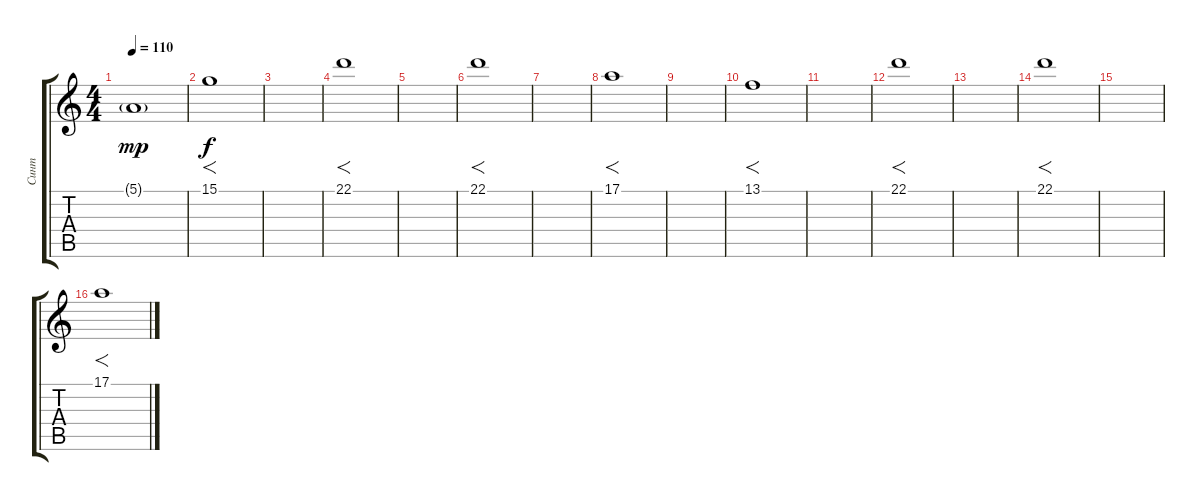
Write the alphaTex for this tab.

\track ("Синт" "Синт") {instrument stringensemble1}
\staff {score tabs}
\tuning (E4 B3 G3 D3 A2 E2) {hide}
\ts (4 4)
\tempo 110
\clef g2
\ks c
5.1{g}.1{dy mp} |
15.1.1{f dy f} |
|
22.1.1{f} |
|
22.1.1{f} |
|
17.1.1{f} |
|
13.1.1{f} |
|
22.1.1{f} |
|
22.1.1{f} |
|
17.1.1{f}
